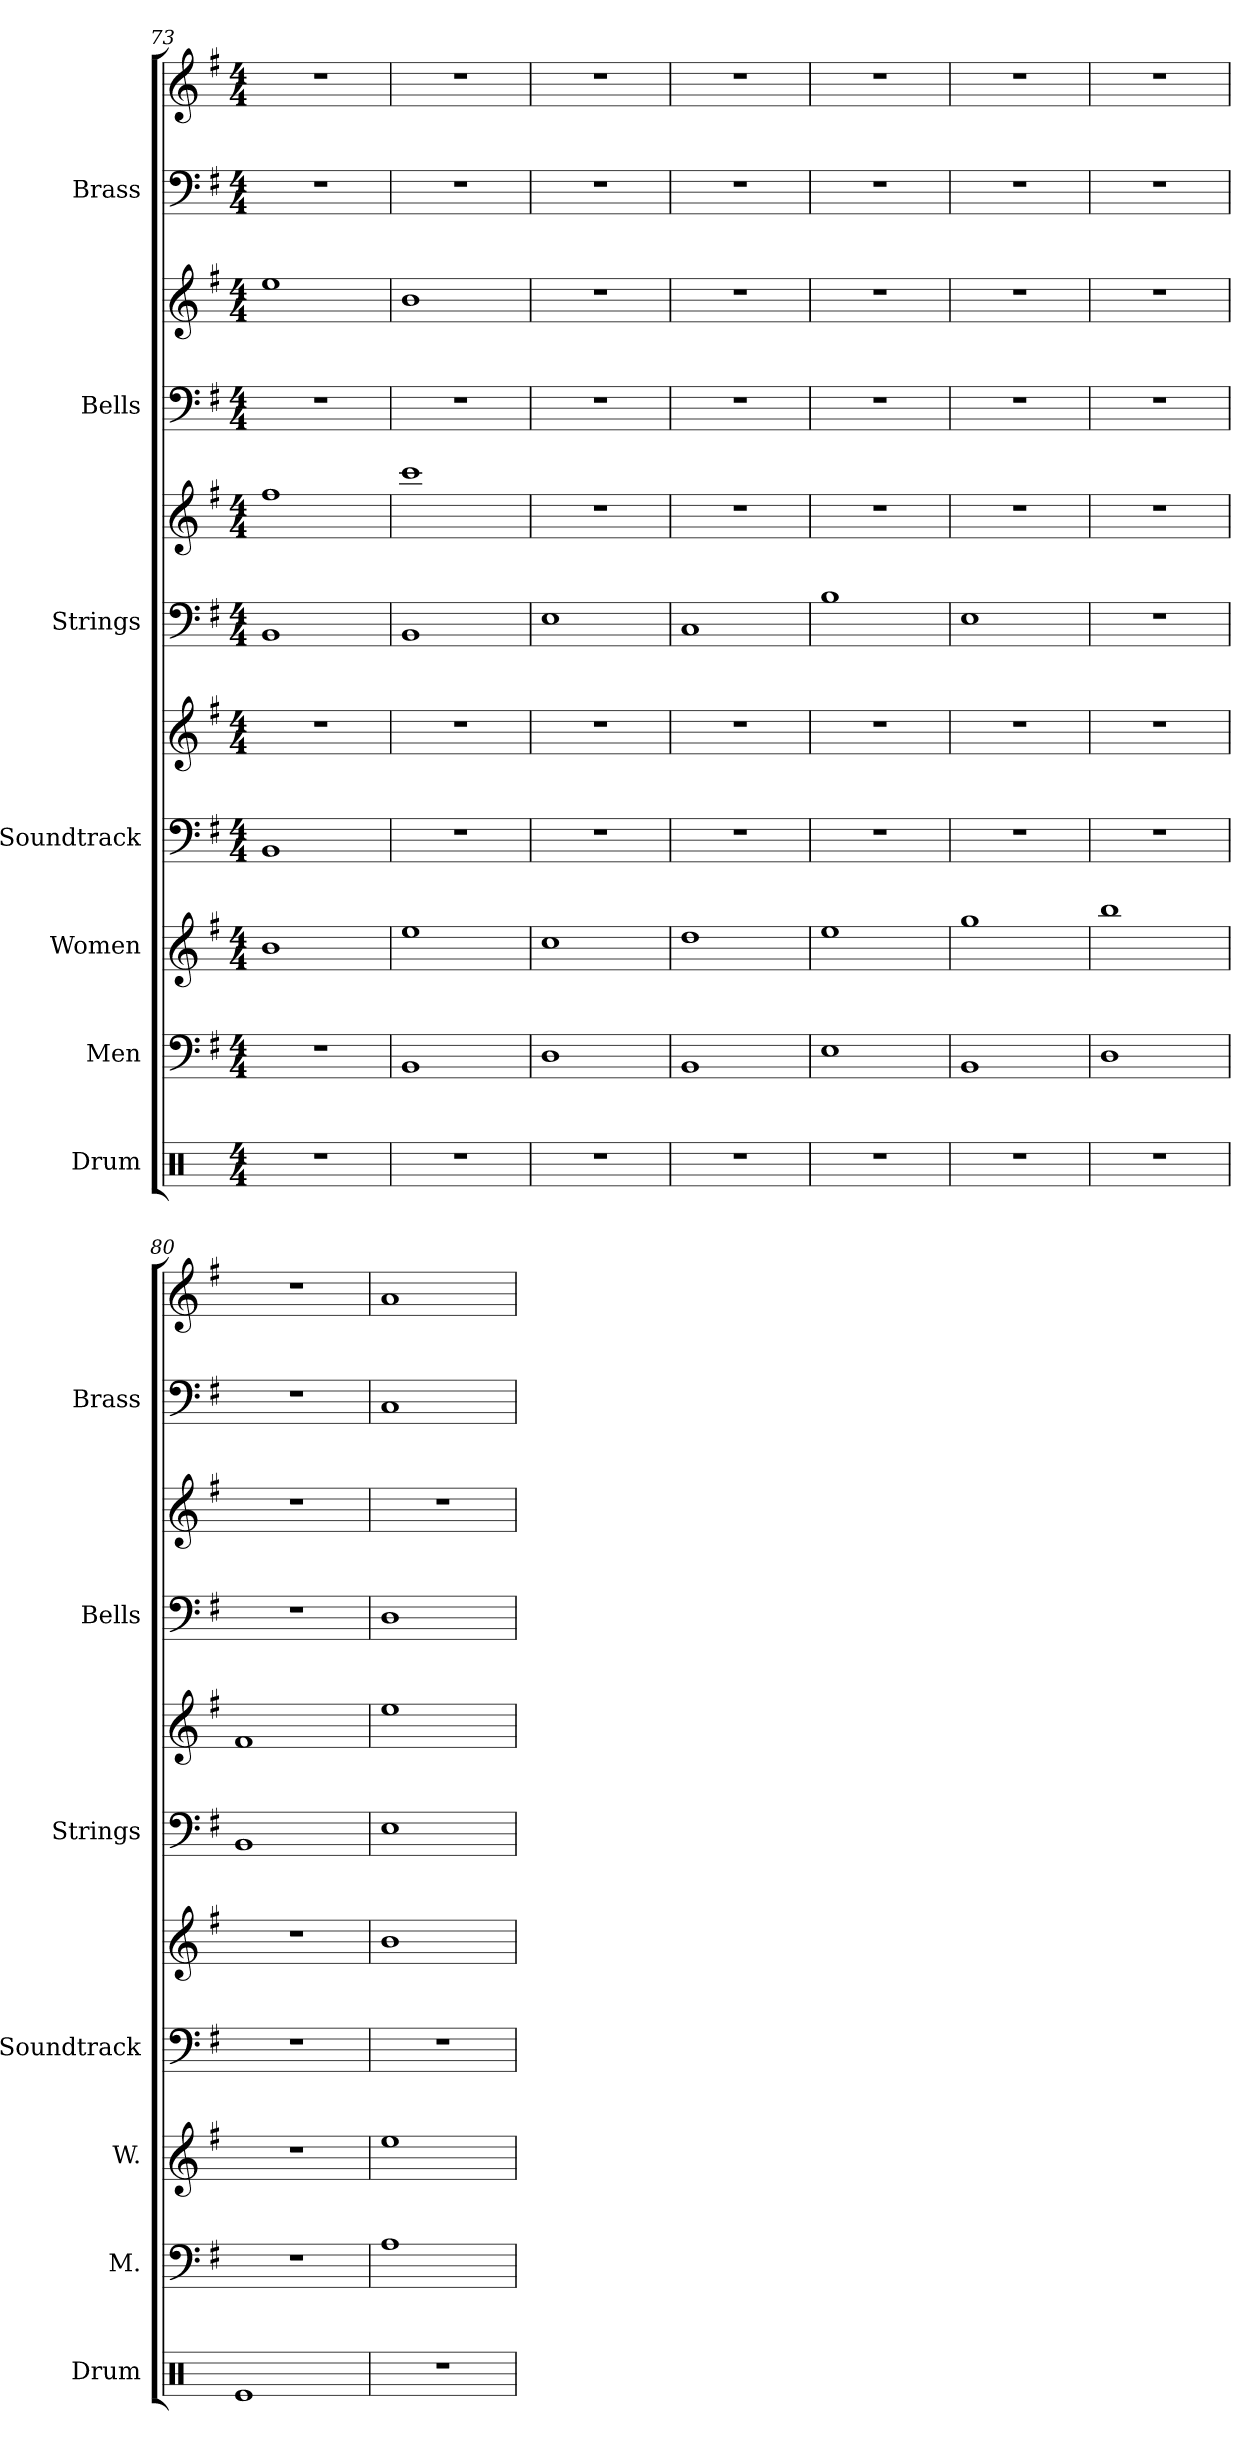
**kern	**kern	**kern	**kern	**kern	**kern	**kern	**kern	**kern	**kern	**kern
*part7	*part6	*part5	*part4	*part4	*part3	*part3	*part2	*part2	*part1	*part1
*staff11	*staff10	*staff9	*staff8	*staff7	*staff6	*staff5	*staff4	*staff3	*staff2	*staff1
*I"Drum	*I"Men	*I"Women	*I"Soundtrack	*	*I"Strings	*	*I"Bells	*	*I"Brass	*
*I'Drum	*I'M.	*I'W.	*I'Soundtrack	*	*I'Strings	*	*I'Bells	*	*I'Brass	*
*clefX	*clefF4	*clefG2	*clefF4	*clefG2	*clefF4	*clefG2	*clefF4	*clefG2	*clefF4	*clefG2
*k[]	*k[f#]	*k[f#]	*k[f#]	*k[f#]	*k[f#]	*k[f#]	*k[f#]	*k[f#]	*k[f#]	*k[f#]
*M4/4	*M4/4	*M4/4	*M4/4	*M4/4	*M4/4	*M4/4	*M4/4	*M4/4	*M4/4	*M4/4
=73	=73	=73	=73	=73	=73	=73	=73	=73	=73	=73
1r	1r	1b	1BB	1r	1BB	1ff#	1r	1ee	1r	1r
=74	=74	=74	=74	=74	=74	=74	=74	=74	=74	=74
1r	1BB	1ee	1r	1r	1BB	1ccc	1r	1b	1r	1r
=75	=75	=75	=75	=75	=75	=75	=75	=75	=75	=75
1r	1D	1cc	1r	1r	1E	1r	1r	1r	1r	1r
!!LO:PB:g=z
=76	=76	=76	=76	=76	=76	=76	=76	=76	=76	=76
1r	1BB	1dd	1r	1r	1C	1r	1r	1r	1r	1r
=77	=77	=77	=77	=77	=77	=77	=77	=77	=77	=77
1r	1E	1ee	1r	1r	1B	1r	1r	1r	1r	1r
=78	=78	=78	=78	=78	=78	=78	=78	=78	=78	=78
1r	1BB	1gg	1r	1r	1E	1r	1r	1r	1r	1r
=79	=79	=79	=79	=79	=79	=79	=79	=79	=79	=79
1r	1D	1bb	1r	1r	1r	1r	1r	1r	1r	1r
=80	=80	=80	=80	=80	=80	=80	=80	=80	=80	=80
1Re	1r	1r	1r	1r	1BB	1f#	1r	1r	1r	1r
=81	=81	=81	=81	=81	=81	=81	=81	=81	=81	=81
1r	1A	1ee	1r	1b	1E	1ee	1D	1r	1C	1a
=	=	=	=	=	=	=	=	=	=	=
*-	*-	*-	*-	*-	*-	*-	*-	*-	*-	*-
